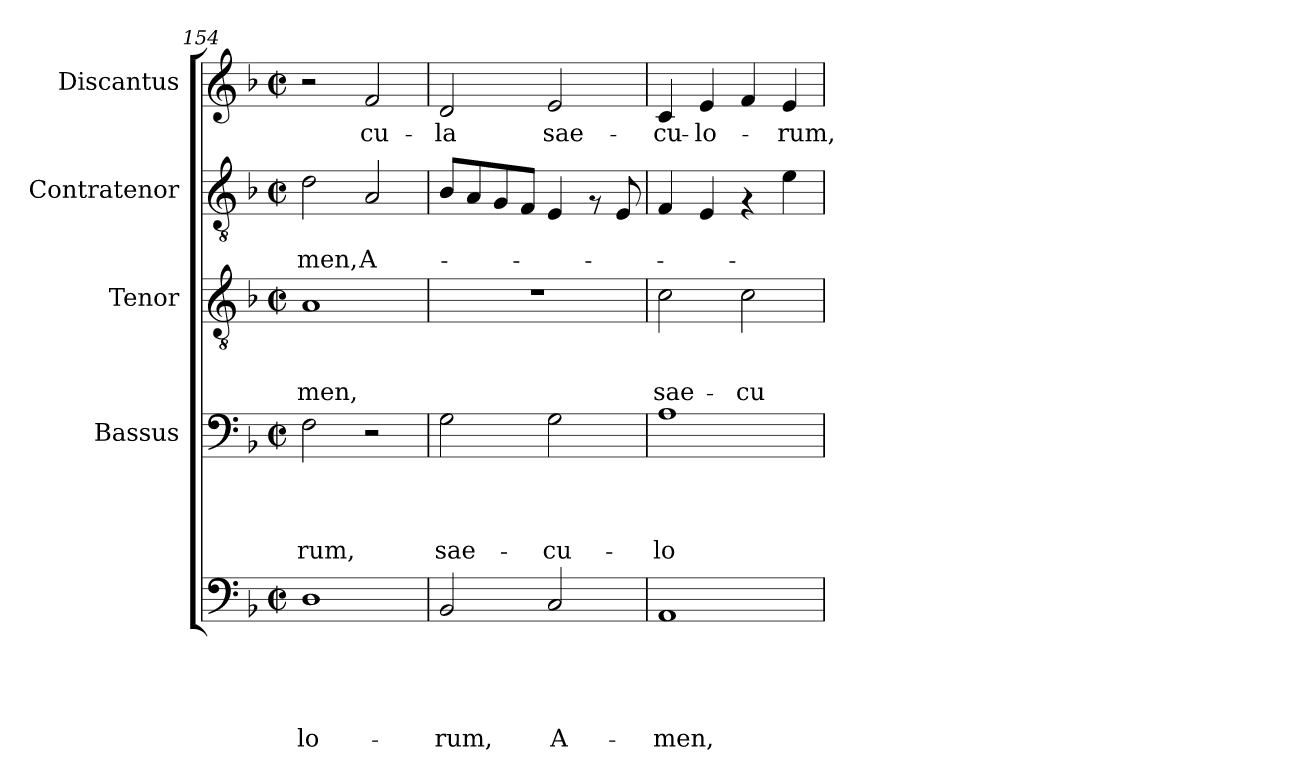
**kern	**text	**text	**text	**text	**text	**kern	**text	**text	**text	**text	**kern	**text	**text	**text	**kern	**text	**text	**kern	**text
*part5	*part5	*part5	*part5	*part5	*part5	*part4	*part4	*part4	*part4	*part4	*part3	*part3	*part3	*part3	*part2	*part2	*part2	*part1	*part1
*staff5	*staff5	*staff5	*staff5	*staff5	*staff5	*staff4	*staff4	*staff4	*staff4	*staff4	*staff3	*staff3	*staff3	*staff3	*staff2	*staff2	*staff2	*staff1	*staff1
*	*	*	*	*	*	*I"Bassus	*	*	*	*	*I"Tenor	*	*	*	*I"Contratenor	*	*	*I"Discantus	*
*clefF4	*	*	*	*	*	*clefF4	*	*	*	*	*clefGv2	*	*	*	*clefGv2	*	*	*clefG2	*
*k[b-]	*	*	*	*	*	*k[b-]	*	*	*	*	*k[b-]	*	*	*	*k[b-]	*	*	*k[b-]	*
*F:	*	*	*	*	*	*F:	*	*	*	*	*F:	*	*	*	*F:	*	*	*F:	*
*M2/2	*	*	*	*	*	*M2/2	*	*	*	*	*M2/2	*	*	*	*M2/2	*	*	*M2/2	*
*met(c|)	*	*	*	*	*	*met(c|)	*	*	*	*	*met(c|)	*	*	*	*met(c|)	*	*	*met(c|)	*
=154	=154	=154	=154	=154	=154	=154	=154	=154	=154	=154	=154	=154	=154	=154	=154	=154	=154	=154	=154
!	!	!	!	!	!LO:LY:b	!	!	!	!	!LO:LY:b	!	!	!	!LO:LY:b:rj	!	!	!LO:LY:b	!	!
1D	.	.	.	.	-lo-	2F\	.	.	.	-rum,	1A	.	.	-men,	2d\	.	-men,	2r	.
!	!	!	!	!	!	!	!	!	!	!	!	!	!	!	!	!	!LO:LY:b	!	!LO:LY:b
.	.	.	.	.	.	2r	.	.	.	.	.	.	.	.	2A/	.	A-	2f/	-cu-
=155	=155	=155	=155	=155	=155	=155	=155	=155	=155	=155	=155	=155	=155	=155	=155	=155	=155	=155	=155
!	!	!	!	!	!LO:LY:b	!	!	!	!	!LO:LY:b	!	!	!	!	!	!	!	!	!LO:LY:b
2BB-/	.	.	.	.	-rum,	2G\	.	.	.	sae-	1r	.	.	.	8B-/L	.	.	2d/	-la
.	.	.	.	.	.	.	.	.	.	.	.	.	.	.	8A/	.	.	.	.
.	.	.	.	.	.	.	.	.	.	.	.	.	.	.	8G/	.	.	.	.
.	.	.	.	.	.	.	.	.	.	.	.	.	.	.	8F/J	.	.	.	.
!	!	!	!	!	!LO:LY:b	!	!	!	!	!LO:LY:b	!	!	!	!	!	!	!	!	!LO:LY:b
2C/	.	.	.	.	A-	2G\	.	.	.	-cu-	.	.	.	.	4E/	.	.	2e/	sae-
.	.	.	.	.	.	.	.	.	.	.	.	.	.	.	8rF	.	.	.	.
.	.	.	.	.	.	.	.	.	.	.	.	.	.	.	8E/	.	.	.	.
=156	=156	=156	=156	=156	=156	=156	=156	=156	=156	=156	=156	=156	=156	=156	=156	=156	=156	=156	=156
!	!	!	!	!	!LO:LY:b	!	!	!	!	!LO:LY:b	!	!	!	!LO:LY:b:rj	!	!	!	!	!LO:LY:b
1AA	.	.	.	.	-men,	1A	.	.	.	-lo-	2c\	.	.	sae-	4F/	.	.	4c/	-cu-
!	!	!	!	!	!	!	!	!	!	!	!	!	!	!	!	!	!	!	!LO:LY:b
.	.	.	.	.	.	.	.	.	.	.	.	.	.	.	4E/	.	.	4e/	-lo-
!	!	!	!	!	!	!	!	!	!	!	!	!	!	!LO:LY:b:rj	!	!	!	!	!
.	.	.	.	.	.	.	.	.	.	.	2c\	.	.	-cu-	4rF	.	.	4f/	.
!	!	!	!	!	!	!	!	!	!	!	!	!	!	!	!	!	!	!	!LO:LY:b
.	.	.	.	.	.	.	.	.	.	.	.	.	.	.	4e\	.	.	4e/	-rum,
=	=	=	=	=	=	=	=	=	=	=	=	=	=	=	=	=	=	=	=
*-	*-	*-	*-	*-	*-	*-	*-	*-	*-	*-	*-	*-	*-	*-	*-	*-	*-	*-	*-
